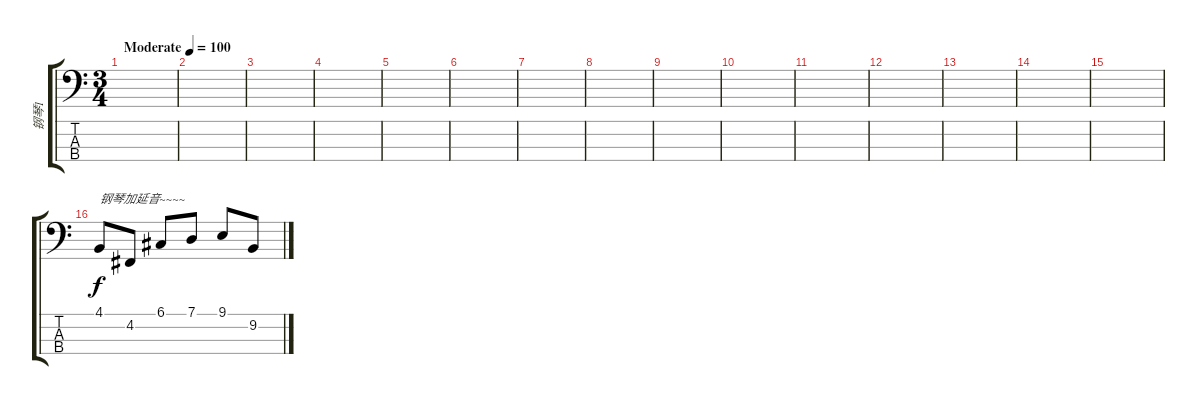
\track ("钢琴1" "钢琴1") {instrument acousticgrandpiano}
\staff {score tabs}
\tuning (G2 D2 A1 E1) {hide}
\ts (3 4)
\tempo (100 "Moderate")
\clef f4
\ks c
|
|
|
|
|
|
|
|
|
|
|
|
|
|
|
4.1.8{txt "钢琴加延音~~~~"} 4.2.8 6.1.8 7.1.8 9.1.8 9.2.8
